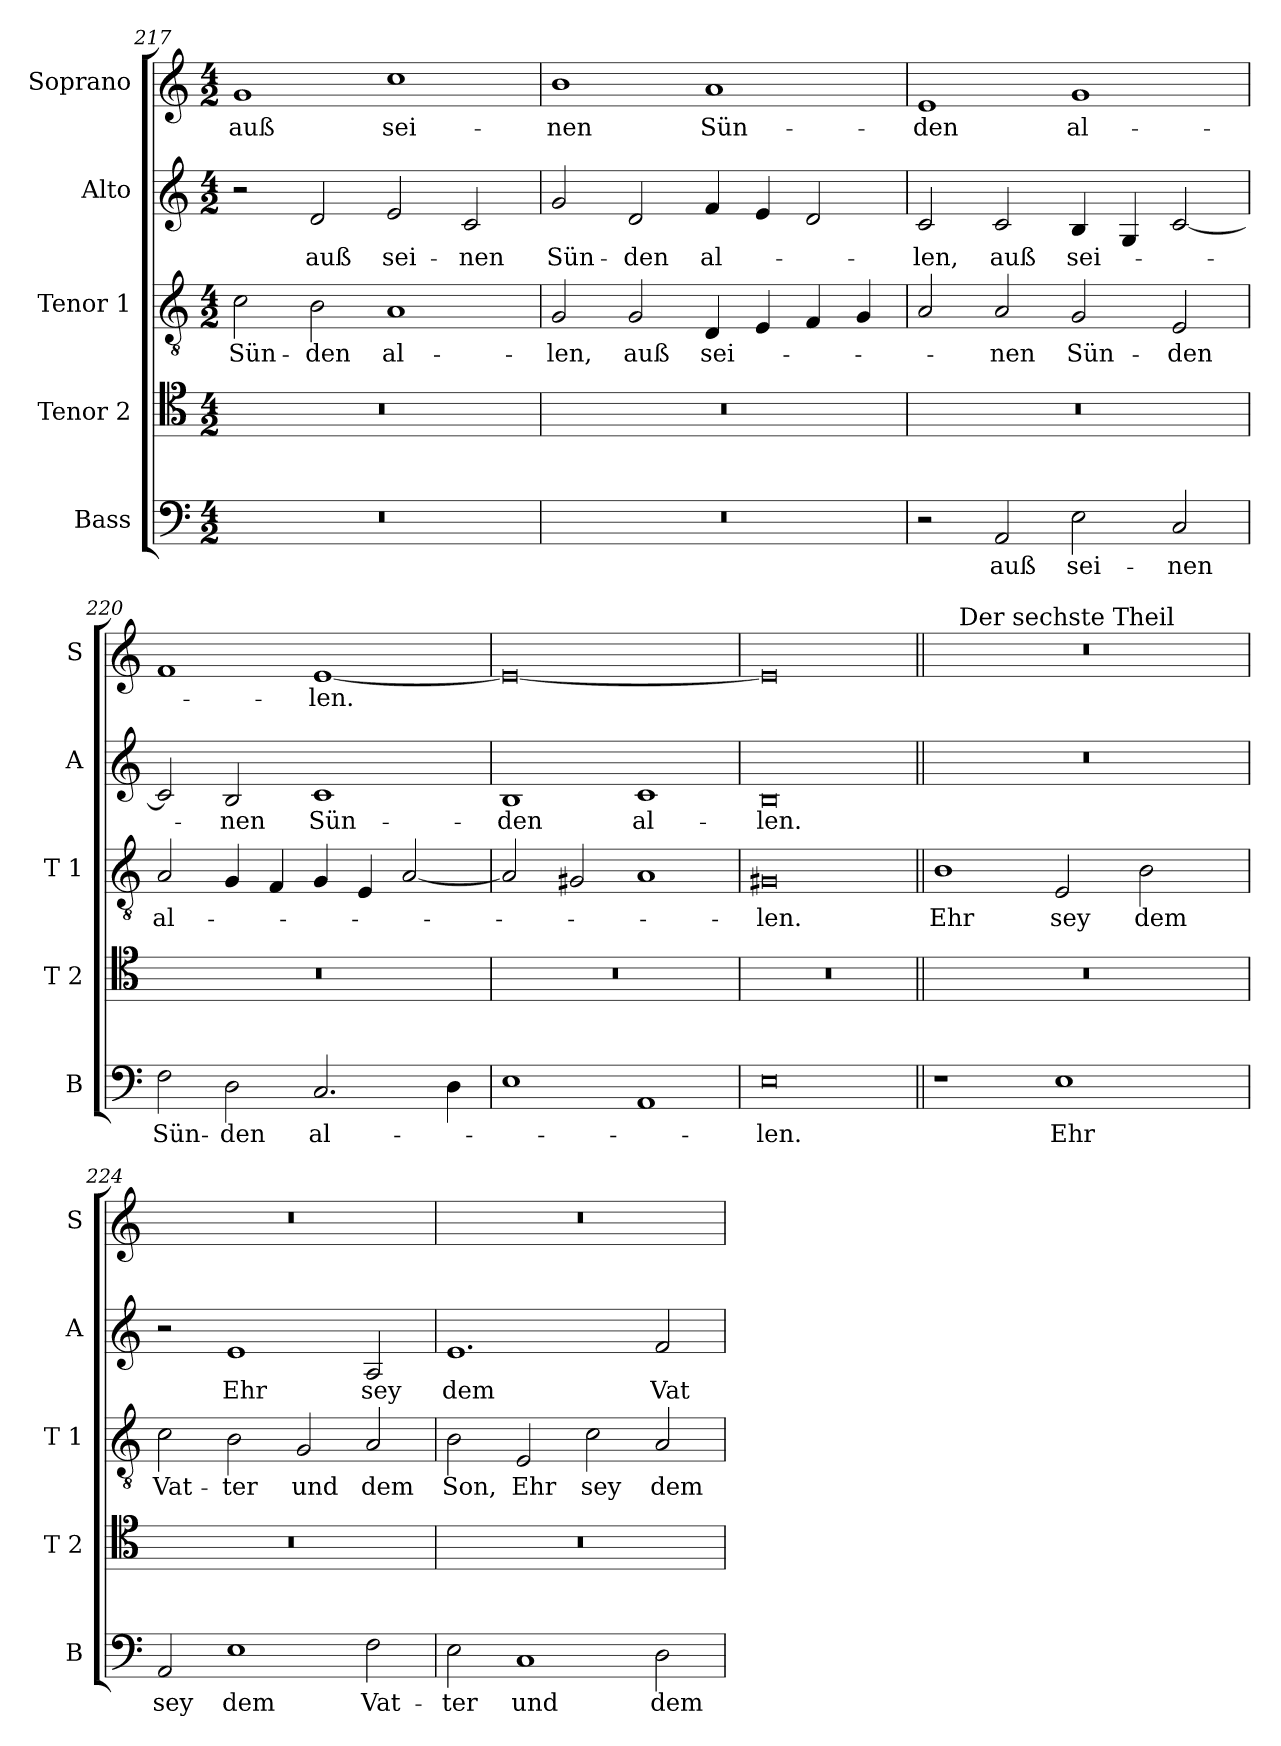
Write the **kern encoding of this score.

**kern	**text	**kern	**kern	**text	**kern	**text	**kern	**text
*part5	*part5	*part4	*part3	*part3	*part2	*part2	*part1	*part1
*staff5	*staff5	*staff4	*staff3	*staff3	*staff2	*staff2	*staff1	*staff1
*I"Bass	*	*I"Tenor 2	*I"Tenor 1	*	*I"Alto	*	*I"Soprano	*
*I'B	*	*I'T 2	*I'T 1	*	*I'A	*	*I'S	*
*clefF4	*	*clefC4	*clefGv2	*	*clefG2	*	*clefG2	*
*k[]	*	*k[]	*k[]	*	*k[]	*	*k[]	*
*C:	*	*C:	*C:	*	*C:	*	*C:	*
*M4/2	*	*M4/2	*M4/2	*	*M4/2	*	*M4/2	*
=217	=217	=217	=217	=217	=217	=217	=217	=217
!	!	!	!	!LO:LY:b	!	!	!	!LO:LY:b
0r	.	0r	2c\	Sün-	2r	.	1g	auß
!	!	!	!	!LO:LY:b	!	!LO:LY:b	!	!
.	.	.	2B\	-den	2d/	auß	.	.
!	!	!	!	!LO:LY:b	!	!LO:LY:b	!	!LO:LY:b
.	.	.	1A	al-	2e/	sei-	1cc	sei-
!	!	!	!	!	!	!LO:LY:b	!	!
.	.	.	.	.	2c/	-nen	.	.
=218	=218	=218	=218	=218	=218	=218	=218	=218
!	!	!	!	!LO:LY:b	!	!LO:LY:b	!	!LO:LY:b
0r	.	0r	2G/	-len,	2g/	Sün-	1b	-nen
!	!	!	!	!LO:LY:b	!	!LO:LY:b	!	!
.	.	.	2G/	auß	2d/	-den	.	.
!	!	!	!	!LO:LY:b	!	!LO:LY:b	!	!LO:LY:b
.	.	.	4D/	sei-	4f/	al-	1a	Sün-
.	.	.	4E/	.	4e/	.	.	.
.	.	.	4F/	.	2d/	.	.	.
.	.	.	4G/	.	.	.	.	.
=219	=219	=219	=219	=219	=219	=219	=219	=219
!	!	!	!	!	!	!LO:LY:b	!	!LO:LY:b
2r	.	0r	2A/	.	2c/	-len,	1e	-den
!	!LO:LY:b	!	!	!LO:LY:b	!	!LO:LY:b	!	!
2AA/	auß	.	2A/	-nen	2c/	auß	.	.
!	!LO:LY:b	!	!	!LO:LY:b	!	!LO:LY:b	!	!LO:LY:b
2E\	sei-	.	2G/	Sün-	4B/	sei-	1g	al-
.	.	.	.	.	4G/	.	.	.
!	!LO:LY:b	!	!	!LO:LY:b	!	!	!	!
2C/	-nen	.	2E/	-den	[2c/	.	.	.
=220	=220	=220	=220	=220	=220	=220	=220	=220
!	!LO:LY:b	!	!	!LO:LY:b	!	!	!	!
2F\	Sün-	0r	2A/	al-	2c/]	.	1f	.
!	!LO:LY:b	!	!	!	!	!LO:LY:b	!	!
2D\	-den	.	4G/	.	2B/	-nen	.	.
.	.	.	4F/	.	.	.	.	.
!	!LO:LY:b	!	!	!	!	!LO:LY:b	!	!LO:LY:b
2.C/	al-	.	4G/	.	1c	Sün-	[1e	-len.
.	.	.	4E/	.	.	.	.	.
.	.	.	[2A/	.	.	.	.	.
4D\	.	.	.	.	.	.	.	.
!!LO:LB:g=z
=221	=221	=221	=221	=221	=221	=221	=221	=221
!	!	!	!	!	!	!LO:LY:b	!	!
1E	.	0r	2A/]	.	1B	-den	0e_	.
.	.	.	2G#X/	.	.	.	.	.
!	!	!	!	!	!	!LO:LY:b	!	!
1AA	.	.	1A	.	1c	al-	.	.
=222	=222	=222	=222	=222	=222	=222	=222	=222
!	!LO:LY:b	!	!	!LO:LY:b	!	!LO:LY:b	!	!
0E	-len.	0r	0G#X	-len.	0B	-len.	0e]	.
=223||	=223||	=223||	=223||	=223||	=223||	=223||	=223||	=223||
!	!	!	!	!LO:LY:b	!	!	!	!
*	*	*	*	*	*	*	*^	*
1r	.	0r	1B	Ehr	0r	.	0r	16.ryy	.
!	!	!	!	!	!	!	!	!LO:TX:a:t=Der sechste Theil	!
.	.	.	.	.	.	.	.	1ryy	.
!	!LO:LY:b	!	!	!LO:LY:b	!	!	!	!	!
1E	Ehr	.	2E/	sey	.	.	.	.	.
.	.	.	.	.	.	.	.	2ryy	.
!	!	!	!	!LO:LY:b	!	!	!	!	!
.	.	.	2B\	dem	.	.	.	.	.
.	.	.	.	.	.	.	.	4ryy	.
.	.	.	.	.	.	.	.	8ryy	.
.	.	.	.	.	.	.	.	32ryy	.
=224	=224	=224	=224	=224	=224	=224	=224	=224	=224
!	!LO:LY:b	!	!	!LO:LY:b	!	!	!	!	!
*	*	*	*	*	*	*	*v	*v	*
2AA/	sey	0r	2c\	Vat-	2r	.	0r	.
!	!LO:LY:b	!	!	!LO:LY:b	!	!LO:LY:b	!	!
1E	dem	.	2B\	-ter	1e	Ehr	.	.
!	!	!	!	!LO:LY:b	!	!	!	!
.	.	.	2G/	und	.	.	.	.
!	!LO:LY:b	!	!	!LO:LY:b	!	!LO:LY:b	!	!
2F\	Vat-	.	2A/	dem	2A/	sey	.	.
=225	=225	=225	=225	=225	=225	=225	=225	=225
!	!LO:LY:b	!	!	!LO:LY:b	!	!LO:LY:b	!	!
2E\	-ter	0r	2B\	Son,	1.e	dem	0r	.
!	!LO:LY:b	!	!	!LO:LY:b	!	!	!	!
1C	und	.	2E/	Ehr	.	.	.	.
!	!	!	!	!LO:LY:b	!	!	!	!
.	.	.	2c\	sey	.	.	.	.
!	!LO:LY:b	!	!	!LO:LY:b	!	!LO:LY:b	!	!
2D\	dem	.	2A/	dem	2f/	Vat-	.	.
=	=	=	=	=	=	=	=	=
*-	*-	*-	*-	*-	*-	*-	*-	*-
